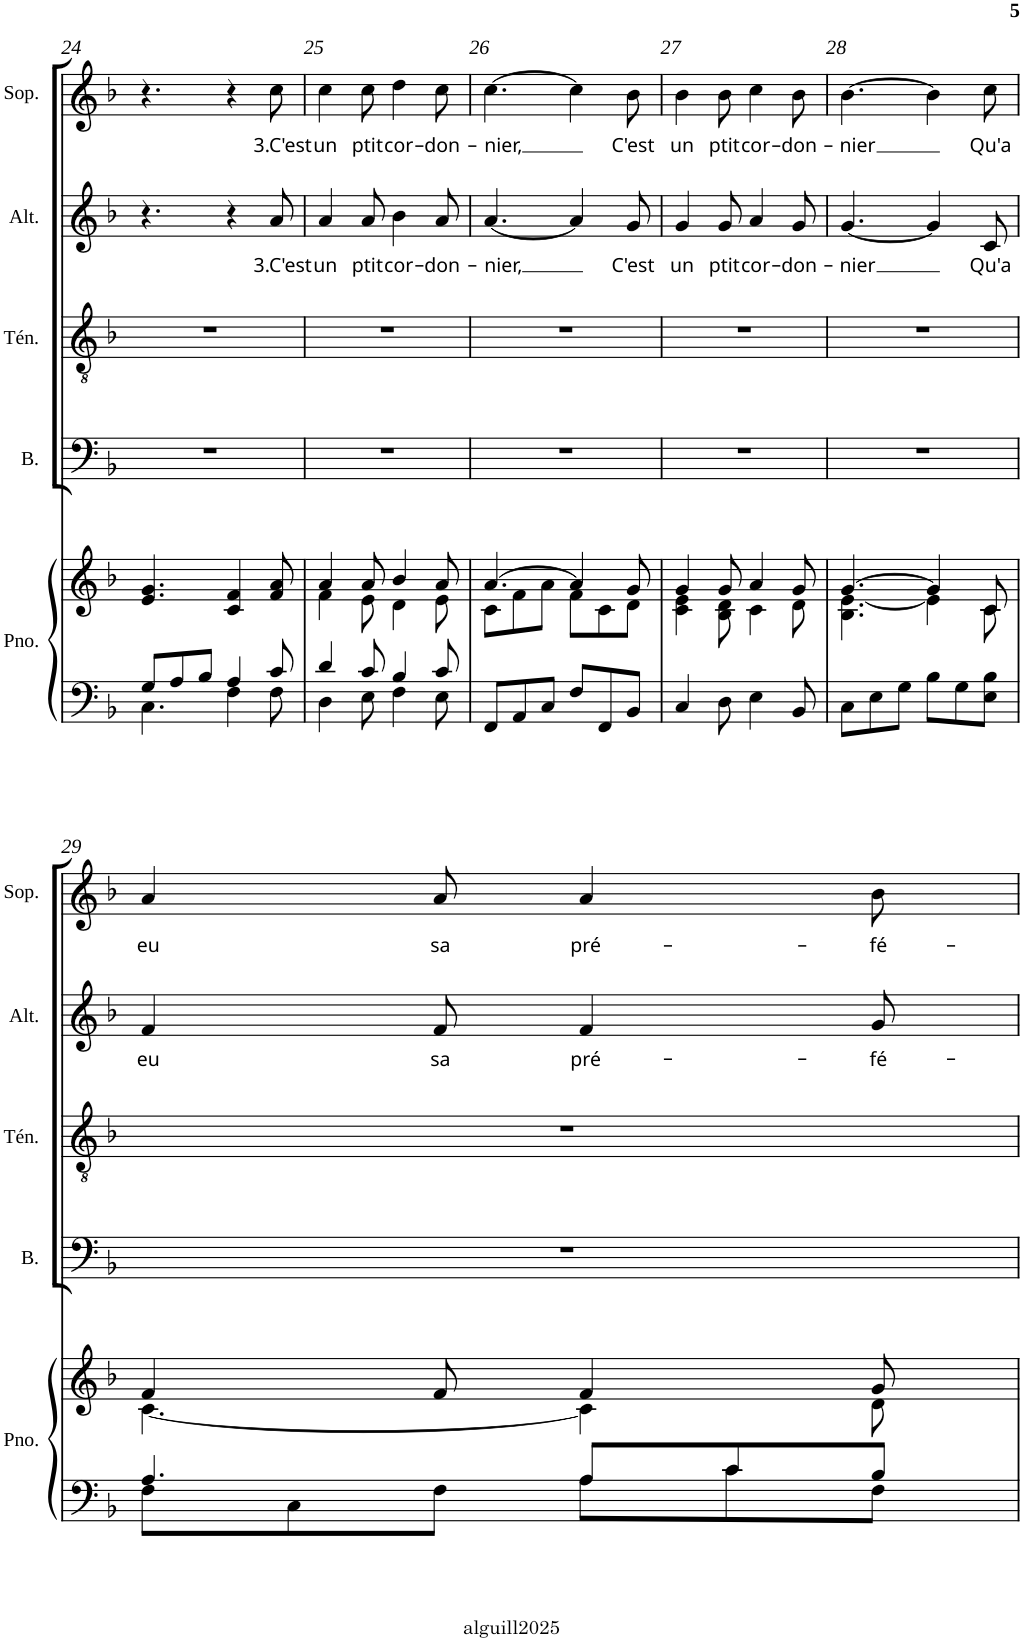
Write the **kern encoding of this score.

**kern	**kern	**kern	**kern	**kern	**text	**kern	**text
*part5	*part5	*part4	*part3	*part2	*part2	*part1	*part1
*staff6	*staff5	*staff4	*staff3	*staff2	*staff2	*staff1	*staff1
*I"Piano	*	*I"Basse	*I"Ténor	*I"Alto	*	*I"Soprano	*
*I'Pno.	*	*I'B.	*I'Tén.	*I'Alt.	*	*I'Sop.	*
!!LO:PB:g=z
*clefF4	*clefG2	*clefF4	*clefGv2	*clefG2	*	*clefG2	*
*k[b-]	*k[b-]	*k[b-]	*k[b-]	*k[b-]	*	*k[b-]	*
*F:	*F:	*F:	*F:	*F:	*	*F:	*
*M6/8	*M6/8	*M6/8	*M6/8	*M6/8	*	*M6/8	*
=24	=24	=24	=24	=24	=24	=24	=24
*^	*	*	*	*	*	*	*
8G/L	4.C\	4.e/ 4.g/	2.r	2.r	4.r	.	4.r	.
8A/	.	.	.	.	.	.	.	.
8B-/J	.	.	.	.	.	.	.	.
4A/	4F\	4c/ 4f/	.	.	4r	.	4r	.
!	!	!	!	!	!	!LO:LY:b	!	!LO:LY:b
8c/	8F\	8f/ 8a/	.	.	8a/	3.C'est	8cc\	3.C'est
=25	=25	=25	=25	=25	=25	=25	=25	=25
*	*	*^	*	*	*	*	*	*
!	!	!	!	!	!	!	!LO:LY:b	!	!LO:LY:b
4d/	4D\	4a/	4f\	2.r	2.r	4a/	un	4cc\	un
!	!	!	!	!	!	!	!LO:LY:b	!	!LO:LY:b
8c/	8E\	8a/	8e\	.	.	8a/	ptit	8cc\	ptit
!	!	!	!	!	!	!	!LO:LY:b	!	!LO:LY:b
4B-/	4F\	4b-/	4d\	.	.	4b-\	cor-	4dd\	cor-
!	!	!	!	!	!	!	!LO:LY:b	!	!LO:LY:b
8c/	8E\	8a/	8e\	.	.	8a/	-don-	8cc\	-don-
=26	=26	=26	=26	=26	=26	=26	=26	=26	=26
!	!	!	!	!	!	!	!LO:LY:b	!	!LO:LY:b
*v	*v	*	*	*	*	*	*	*	*
8FF/L	[>4.a/	8c\L	2.r	2.r	[4.a/	-nier,	[4.cc\	-nier,
8AA/	.	8f\	.	.	.	.	.	.
8C/J	.	8a\J	.	.	.	.	.	.
8F/L	4a/]	8f\L	.	.	4a/]	.	4cc\]	.
8FF/	.	8c\	.	.	.	.	.	.
!	!	!	!	!	!	!LO:LY:b	!	!LO:LY:b
8BB-/J	8g/	8d\J	.	.	8g/	C'est	8b-\	C'est
=27	=27	=27	=27	=27	=27	=27	=27	=27
!	!	!	!	!	!	!LO:LY:b	!	!LO:LY:b
4C/	4g/	4c\ 4e\	2.r	2.r	4g/	un	4b-\	un
!	!	!	!	!	!	!LO:LY:b	!	!LO:LY:b
8D\	8g/	8B-\ 8d\	.	.	8g/	ptit	8b-\	ptit
!	!	!	!	!	!	!LO:LY:b	!	!LO:LY:b
4E\	4a/	4c\	.	.	4a/	cor-	4cc\	cor-
!	!	!	!	!	!	!LO:LY:b	!	!LO:LY:b
8BB-/	8g/	8d\	.	.	8g/	-don-	8b-\	-don-
=28	=28	=28	=28	=28	=28	=28	=28	=28
!	!	!	!	!	!	!LO:LY:b	!	!LO:LY:b
8C\L	[>4.g/	4.B-\ [<4.e\	2.r	2.r	[4.g/	-nier	[4.b-\	-nier
8E\	.	.	.	.	.	.	.	.
8G\J	.	.	.	.	.	.	.	.
8B-\L	4g/]	4e\]	.	.	4g/]	.	4b-\]	.
8G\	.	.	.	.	.	.	.	.
!	!	!	!	!	!	!LO:LY:b	!	!LO:LY:b
8E\ 8B-\J	8c/	8c\	.	.	8c/	Qu'a	8cc\	Qu'a
!!LO:LB:g=z
=29	=29	=29	=29	=29	=29	=29	=29	=29
*^	*	*	*	*	*	*	*	*
!	!	!	!	!	!	!	!LO:LY:b	!	!LO:LY:b
4.A/	8F\L	4f/	[<4.c\	2.r	2.r	4f/	eu	4a/	eu
.	8C\	.	.	.	.	.	.	.	.
!	!	!	!	!	!	!	!LO:LY:b	!	!LO:LY:b
.	8F\J	8f/	.	.	.	8f/	sa	8a/	sa
!	!	!	!	!	!	!	!LO:LY:b	!	!LO:LY:b
8A/L	8A\L	4f/	4c\]	.	.	4f/	pré-	4a/	pré-
8c/	8c\	.	.	.	.	.	.	.	.
!	!	!	!	!	!	!	!LO:LY:b	!	!LO:LY:b
8B-/J	8F\J	8g/	8d\	.	.	8g/	-fé-	8b-\	-fé-
*v	*v	*	*	*	*	*	*	*	*
*	*v	*v	*	*	*	*	*	*
=	=	=	=	=	=	=	=
*-	*-	*-	*-	*-	*-	*-	*-
